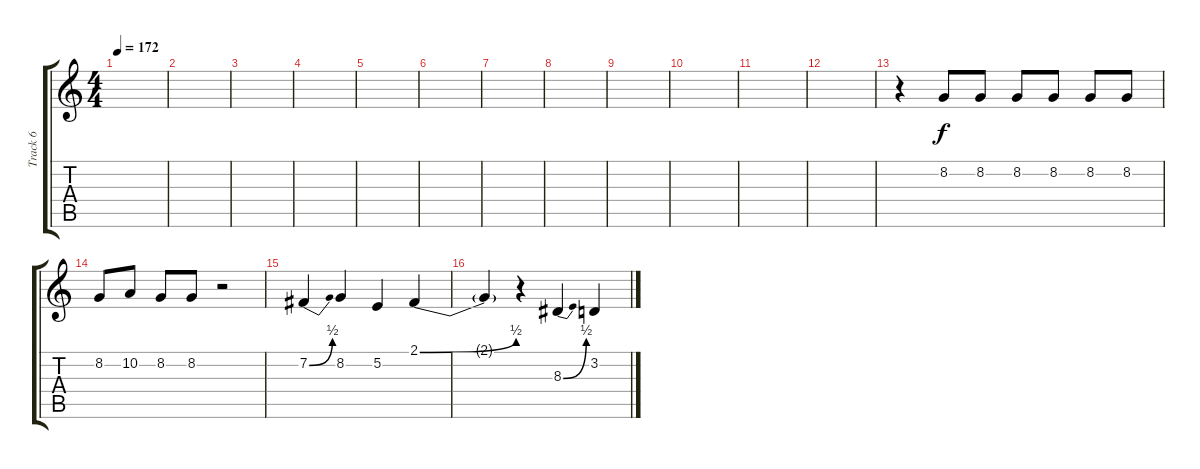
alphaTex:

\track ("Track 6" "Track 6") {instrument tenorsax}
\staff {score tabs}
\tuning (E4 B3 G3 D3 A2 E2) {hide}
\ts (4 4)
\tempo 172
\clef g2
\ks c
|
|
|
|
|
|
|
|
|
|
|
|
r.4 8.2.8 8.2.8 8.2.8 8.2.8 8.2.8 8.2.8 |
8.2.8 10.2.8 8.2.8 8.2.8 r.2 |
7.2{be (bend 0 0 60 2)}.4 8.2.4 5.2.4 2.1{be (bend 0 0 60 2)}.4 |
2.1{t}.4 r.4 8.3{be (bend 0 0 60 2)}.4 3.2.4
